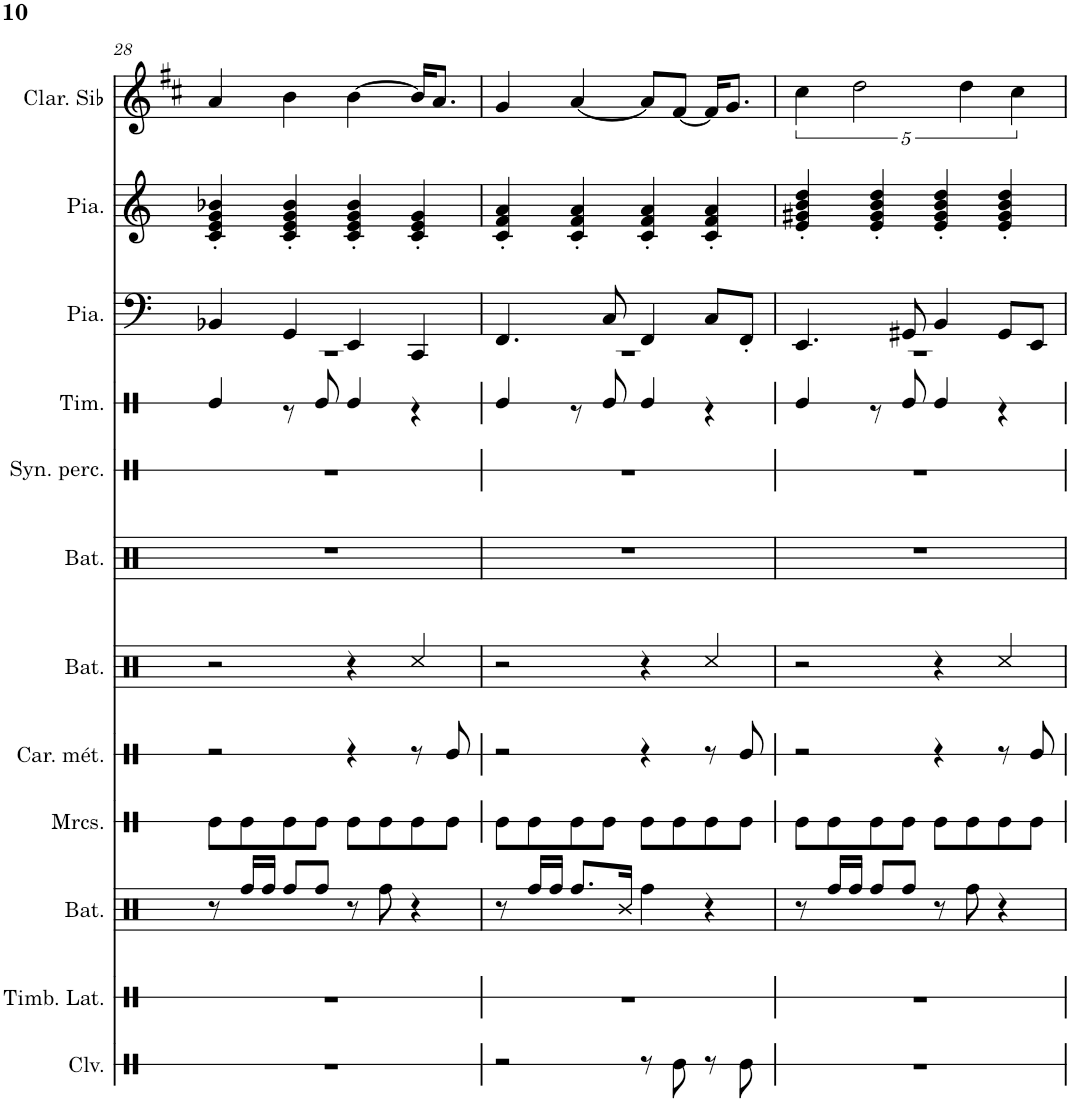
**kern	**kern	**kern	**kern	**kern	**kern	**kern	**kern	**kern	**kern	**kern	**kern
*part12	*part11	*part10	*part9	*part8	*part7	*part6	*part5	*part4	*part3	*part2	*part1
*staff12	*staff11	*staff10	*staff9	*staff8	*staff7	*staff6	*staff5	*staff4	*staff3	*staff2	*staff1
*I"Claves	*I"Timbales latines	*I"Batterie	*I"Maracas	*I"Carillon en métal	*I"Batterie	*I"Batterie	*I"Synthétiseur de percussions	*I"Timbre	*I"Piano	*I"Piano	*I"Clarinette en Sib
*I'Clv.	*I'Timb. Lat.	*I'Bat.	*I'Mrcs.	*I'Car. mét.	*I'Bat.	*I'Bat.	*I'Syn. perc.	*I'Tim.	*I'Pia.	*I'Pia.	*I'Clar. Sib
!!LO:PB:g=z
*clefX	*clefX	*clefX	*clefX	*clefX	*clefX	*clefX	*clefX	*clefX	*clefF4	*clefG2	*clefG2
*	*	*	*	*	*	*	*	*	*	*	*Trd1c2
*k[]	*k[]	*k[]	*k[]	*k[]	*k[]	*k[]	*k[]	*k[]	*k[]	*k[]	*k[f#c#]
*M4/4	*M4/4	*M4/4	*M4/4	*M4/4	*M4/4	*M4/4	*M4/4	*M4/4	*M4/4	*M4/4	*M4/4
=28	=28	=28	=28	=28	=28	=28	=28	=28	=28	=28	=28
*	*	*	*	*	*	*	*	*^	*	*	*
1r	1r	8r	8Re\L	2r	2r	1r	1r	1r	4Re/	4BB-X/	4c/' 4e/' 4g/' 4b-X/'	4a/
.	.	16Rff/LL	8Re\	.	.	.	.	.	.	.	.	.
.	.	16Rff/JJ	.	.	.	.	.	.	.	.	.	.
.	.	8Rff/L	8Re\	.	.	.	.	.	8r	4GG/	4c/' 4e/' 4g/' 4b-/'	4b\
.	.	8Rff/J	8Re\J	.	.	.	.	.	8Re/	.	.	.
.	.	8r	8Re\L	4r	4r	.	.	.	4Re/	4EE/	4c/' 4e/' 4g/' 4b-/'	[4b\
.	.	8Rff\	8Re\	.	.	.	.	.	.	.	.	.
.	.	4r	8Re\	8r	4Rcc/	.	.	.	4r	4CC/	4c/' 4e/' 4g/'	16b/KL]
.	.	.	.	.	.	.	.	.	.	.	.	8.a/J
.	.	.	8Re\J	8Re/	.	.	.	.	.	.	.	.
=29	=29	=29	=29	=29	=29	=29	=29	=29	=29	=29	=29	=29
2r	1r	8r	8Re\L	2r	2r	1r	1r	1r	4Re/	4.FF/	4c/' 4f/' 4a/'	4g/
.	.	16Rff/LL	8Re\	.	.	.	.	.	.	.	.	.
.	.	16Rff/JJ	.	.	.	.	.	.	.	.	.	.
.	.	8.Rff/L	8Re\	.	.	.	.	.	8r	.	4c/' 4f/' 4a/'	[4a/
.	.	.	8Re\J	.	.	.	.	.	8Re/	8C/	.	.
.	.	16R/Jk	.	.	.	.	.	.	.	.	.	.
8r	.	4Rff\	8Re\L	4r	4r	.	.	.	4Re/	4FF/	4c/' 4f/' 4a/'	8a/L]
8Re\	.	.	8Re\	.	.	.	.	.	.	.	.	[8f#/J
8r	.	4r	8Re\	8r	4Rcc/	.	.	.	4r	8C/L	4c/' 4f/' 4a/'	16f#/KL]
.	.	.	.	.	.	.	.	.	.	.	.	8.g/J
8Re\	.	.	8Re\J	8Re/	.	.	.	.	.	8FF'/J	.	.
=30	=30	=30	=30	=30	=30	=30	=30	=30	=30	=30	=30	=30
1r	1r	8r	8Re\L	2r	2r	1r	1r	1r	4Re/	4.EE/	4e/' 4g#X/' 4b/' 4dd/'	5cc#\
.	.	16Rff/LL	8Re\	.	.	.	.	.	.	.	.	.
.	.	16Rff/JJ	.	.	.	.	.	.	.	.	.	.
.	.	.	.	.	.	.	.	.	.	.	.	5%2dd\
.	.	8Rff/L	8Re\	.	.	.	.	.	8r	.	4e/' 4g#/' 4b/' 4dd/'	.
.	.	8Rff/J	8Re\J	.	.	.	.	.	8Re/	8GG#X/	.	.
.	.	8r	8Re\L	4r	4r	.	.	.	4Re/	4BB/	4e/' 4g#/' 4b/' 4dd/'	.
.	.	.	.	.	.	.	.	.	.	.	.	5dd\
.	.	8Rff\	8Re\	.	.	.	.	.	.	.	.	.
.	.	4r	8Re\	8r	4Rcc/	.	.	.	4r	8GG#/L	4e/' 4g#/' 4b/' 4dd/'	.
.	.	.	.	.	.	.	.	.	.	.	.	5cc#\
.	.	.	8Re\J	8Re/	.	.	.	.	.	8EE/J	.	.
*	*	*	*	*	*	*	*	*v	*v	*	*	*
=	=	=	=	=	=	=	=	=	=	=	=
*-	*-	*-	*-	*-	*-	*-	*-	*-	*-	*-	*-
